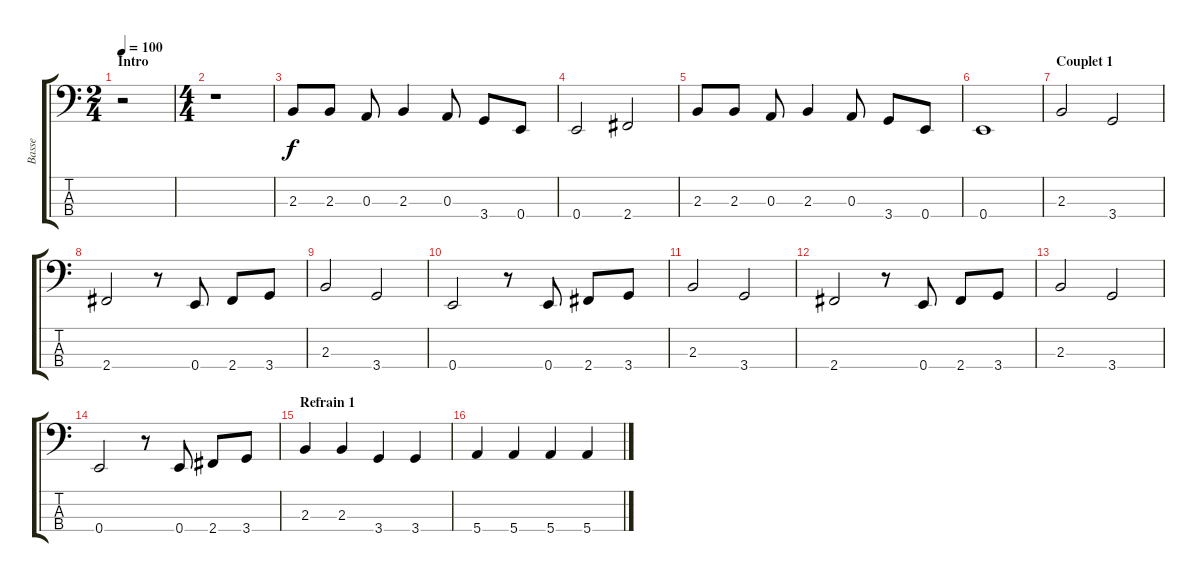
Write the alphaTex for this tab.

\track ("Basse" "Basse") {instrument electricbasspick}
\staff {score tabs}
\tuning (G2 D2 A1 E1) {hide}
\ts (2 4)
\section ("" "Intro")
\tempo 100
\clef f4
\ks c
r.2{dy f instrument electricbasspick} |
\ts (4 4)
r.1 |
2.3.8 2.3.8 0.3.8 2.3.4 0.3.8 3.4.8 0.4.8 |
0.4.2 2.4.2 |
2.3.8 2.3.8 0.3.8 2.3.4 0.3.8 3.4.8 0.4.8 |
0.4.1 |
\section ("" "Couplet 1")
2.3.2 3.4.2 |
2.4.2 r.8 0.4.8 2.4.8 3.4.8 |
2.3.2 3.4.2 |
0.4.2 r.8 0.4.8 2.4.8 3.4.8 |
2.3.2 3.4.2 |
2.4.2 r.8 0.4.8 2.4.8 3.4.8 |
2.3.2 3.4.2 |
0.4.2 r.8 0.4.8 2.4.8 3.4.8 |
\section ("" "Refrain 1")
2.3.4 2.3.4 3.4.4 3.4.4 |
5.4.4 5.4.4 5.4.4 5.4.4
